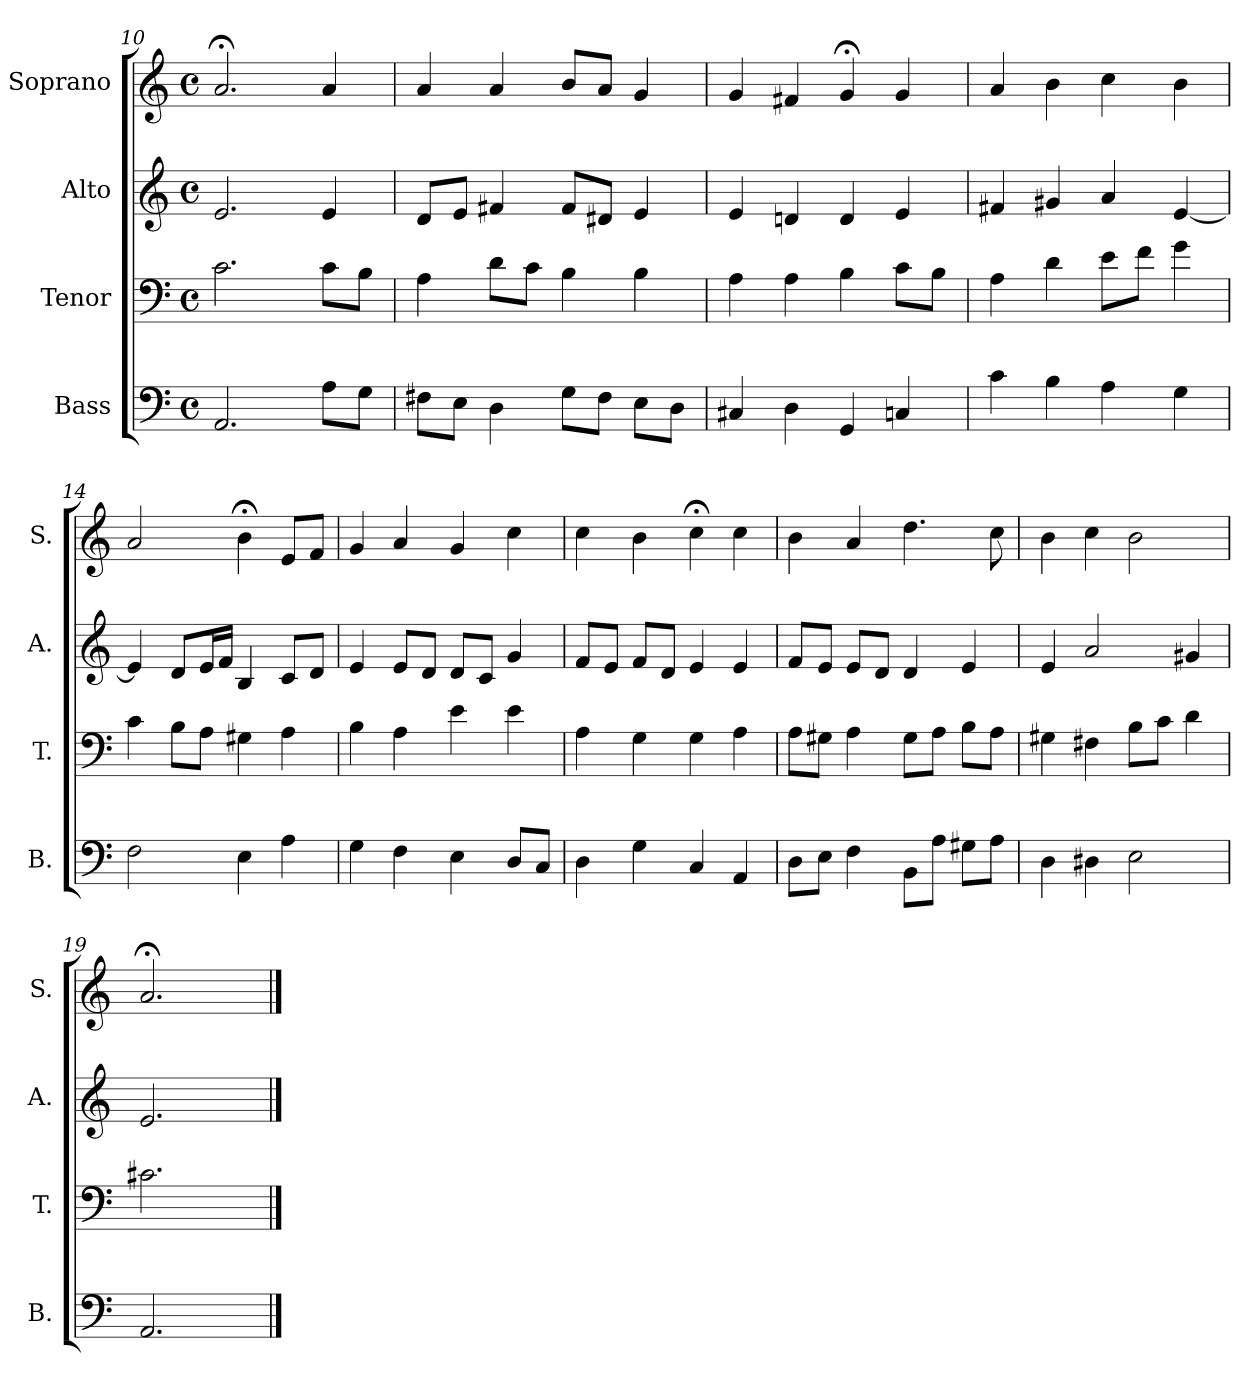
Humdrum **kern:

**kern	**kern	**kern	**kern
*part4	*part3	*part2	*part1
*staff4	*staff3	*staff2	*staff1
*I"Bass	*I"Tenor	*I"Alto	*I"Soprano
*I'B.	*I'T.	*I'A.	*I'S.
!!LO:LB:g=z
*clefF4	*clefF4	*clefG2	*clefG2
*k[]	*k[]	*k[]	*k[]
*a:	*a:	*a:	*a:
*M4/4	*M4/4	*M4/4	*M4/4
*met(c)	*met(c)	*met(c)	*met(c)
=10	=10	=10	=10
2.AA/	2.c\	2.e/	2.a;</
8A\L	8c\L	4e/	4a/
8G\J	8B\J	.	.
=11	=11	=11	=11
8F#X\L	4A\	8d/L	4a/
8E\J	.	8e/J	.
4D\	8d\L	4f#X/	4a/
.	8c\J	.	.
8G\L	4B\	8f#/L	8b/L
8F#\J	.	8d#X/J	8a/J
8E\L	4B\	4e/	4g/
8D\J	.	.	.
=12	=12	=12	=12
4C#X/	4A\	4e/	4g/
4D\	4A\	4dn/	4f#X/
4GG/	4B\	4d/	4g;</
4Cn/	8c\L	4e/	4g/
.	8B\J	.	.
=13	=13	=13	=13
4c\	4A\	4f#X/	4a/
4B\	4d\	4g#X/	4b\
4A\	8e\L	4a/	4cc\
.	8f\J	.	.
4G\	4g\	[4e/	4b\
=14	=14	=14	=14
2F\	4c\	4e/]	2a/
.	8B\L	8d/L	.
.	8A\J	16e/L	.
.	.	16f/JJ	.
4E\	4G#X\	4B/	4b;<\
4A\	4A\	8c/L	8e/L
.	.	8d/J	8f/J
!!LO:PB:g=z
=15	=15	=15	=15
4G\	4B\	4e/	4g/
4F\	4A\	8e/L	4a/
.	.	8d/J	.
4E\	4e\	8d/L	4g/
.	.	8c/J	.
8D/L	4e\	4g/	4cc\
8C/J	.	.	.
=16	=16	=16	=16
4D\	4A\	8f/L	4cc\
.	.	8e/J	.
4G\	4G\	8f/L	4b\
.	.	8d/J	.
4C/	4G\	4e/	4cc;<\
4AA/	4A\	4e/	4cc\
=17	=17	=17	=17
8D\L	8A\L	8f/L	4b\
8E\J	8G#X\J	8e/J	.
4F\	4A\	8e/L	4a/
.	.	8d/J	.
8BB\L	8G#\L	4d/	4.dd\
8A\J	8A\J	.	.
8G#X\L	8B\L	4e/	.
8A\J	8A\J	.	8cc\
=18	=18	=18	=18
4D\	4G#X\	4e/	4b\
4D#X\	4F#X\	2a/	4cc\
2E\	8B\L	.	2b\
.	8c\J	.	.
.	4d\	4g#X/	.
=19	=19	=19	=19
2.AA/	2.c#X\	2.e/	2.a;</
4ryy	4ryy	4ryy	4ryy
==	==	==	==
*-	*-	*-	*-
